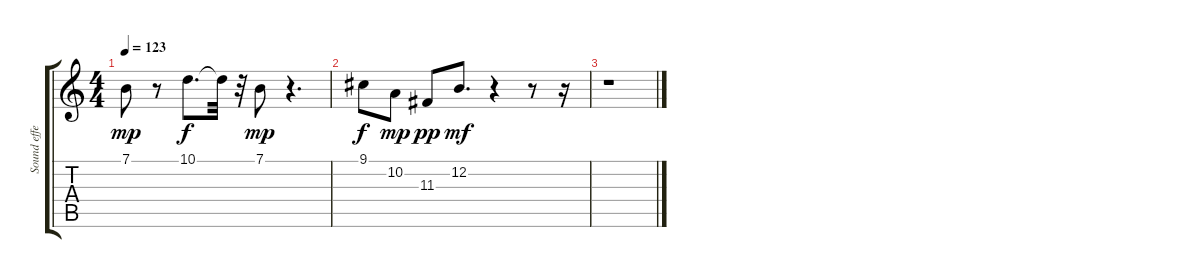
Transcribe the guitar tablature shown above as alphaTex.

\track ("Sound effects" "Sound effe") {instrument lead3calliope}
\staff {score tabs}
\tuning (E4 B3 G3 D3 A2 E2) {hide}
\ts (4 4)
\tempo 123
\clef g2
\ks c
7.1.8{dy mp} r.8 10.1.8{d dy f} 10.1{t}.32 r.32 7.1.8{dy mp} r.4{d} |
9.1.8{dy f} 10.2.8{dy mp} 11.3.8{dy pp} 12.2.8{d dy mf} r.4 r.8 r.16 |
r.1
